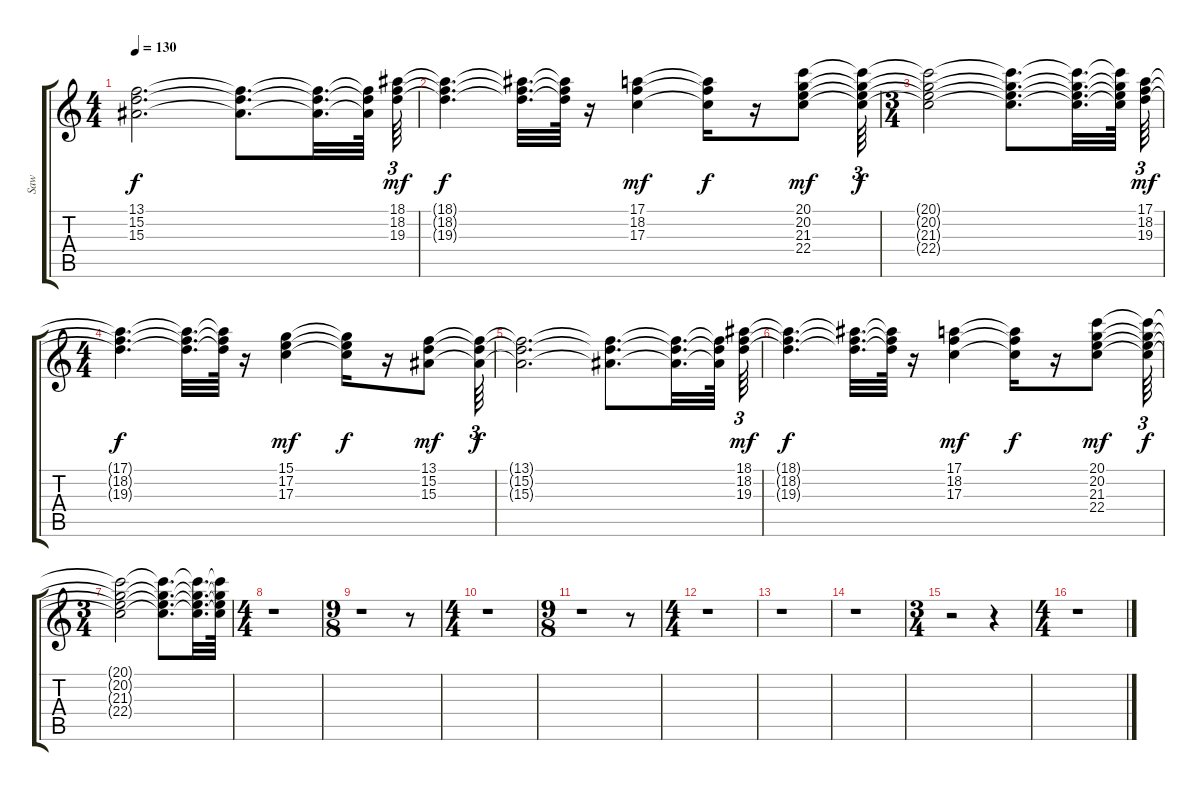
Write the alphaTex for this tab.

\track ("Saw" "Saw") {instrument lead2sawtooth}
\staff {score tabs}
\tuning (E4 B3 G3 D3 A2 E2) {hide}
\ts (4 4)
\tempo 130
\clef g2
\ks c
(13.1{t} 15.2{t} 15.3{t}).2{d dy f} (13.1{t} 15.2{t} 15.3{t}).8{d} (13.1{t} 15.2{t} 15.3{t}).32{d} (13.1{t} 15.2{t} 15.3{t}).64 (18.1 18.2 19.3).64{tu (3 2) dy mf} |
(18.1{t} 18.2{t} 19.3{t}).4{d dy f} (18.1{t} 18.2{t} 19.3{t}).32{d} (18.1{t} 18.2{t} 19.3{t}).64 r.16 (17.1 18.2 17.3).4{dy mf} (17.1{t} 18.2{t} 17.3{t}).16{dy f} r.16 (20.1 20.2 21.3 22.4).8{dy mf} (20.1{t} 20.2{t} 21.3{t} 22.4{t}).64{tu (3 2) dy f} |
\ts (3 4)
(20.1{t} 20.2{t} 21.3{t} 22.4{t}).2 (20.1{t} 20.2{t} 21.3{t} 22.4{t}).8{d} (20.1{t} 20.2{t} 21.3{t} 22.4{t}).32{d} (20.1{t} 20.2{t} 21.3{t} 22.4{t}).64 (17.1 18.2 19.3).64{tu (3 2) dy mf} |
\ts (4 4)
(17.1{t} 18.2{t} 19.3{t}).4{d dy f} (17.1{t} 18.2{t} 19.3{t}).32{d} (17.1{t} 18.2{t} 19.3{t}).64 r.16 (15.1 17.2 17.3).4{dy mf} (15.1{t} 17.2{t} 17.3{t}).16{dy f} r.16 (13.1 15.2 15.3).8{dy mf} (13.1{t} 15.2{t} 15.3{t}).64{tu (3 2) dy f} |
(13.1{t} 15.2{t} 15.3{t}).2{d} (13.1{t} 15.2{t} 15.3{t}).8{d} (13.1{t} 15.2{t} 15.3{t}).32{d} (13.1{t} 15.2{t} 15.3{t}).64 (18.1 18.2 19.3).64{tu (3 2) dy mf} |
(18.1{t} 18.2{t} 19.3{t}).4{d dy f} (18.1{t} 18.2{t} 19.3{t}).32{d} (18.1{t} 18.2{t} 19.3{t}).64 r.16 (17.1 18.2 17.3).4{dy mf} (17.1{t} 18.2{t} 17.3{t}).16{dy f} r.16 (20.1 20.2 21.3 22.4).8{dy mf} (20.1{t} 20.2{t} 21.3{t} 22.4{t}).64{tu (3 2) dy f} |
\ts (3 4)
(20.1{t} 20.2{t} 21.3{t} 22.4{t}).2 (20.1{t} 20.2{t} 21.3{t} 22.4{t}).8{d} (20.1{t} 20.2{t} 21.3{t} 22.4{t}).32{d} (20.1{t} 20.2{t} 21.3{t} 22.4{t}).64 |
\ts (4 4)
r.1 |
\ts (9 8)
r.1 r.8 |
\ts (4 4)
r.1 |
\ts (9 8)
r.1 r.8 |
\ts (4 4)
r.1 |
r.1 |
r.1 |
\ts (3 4)
r.2 r.4 |
\ts (4 4)
r.1
